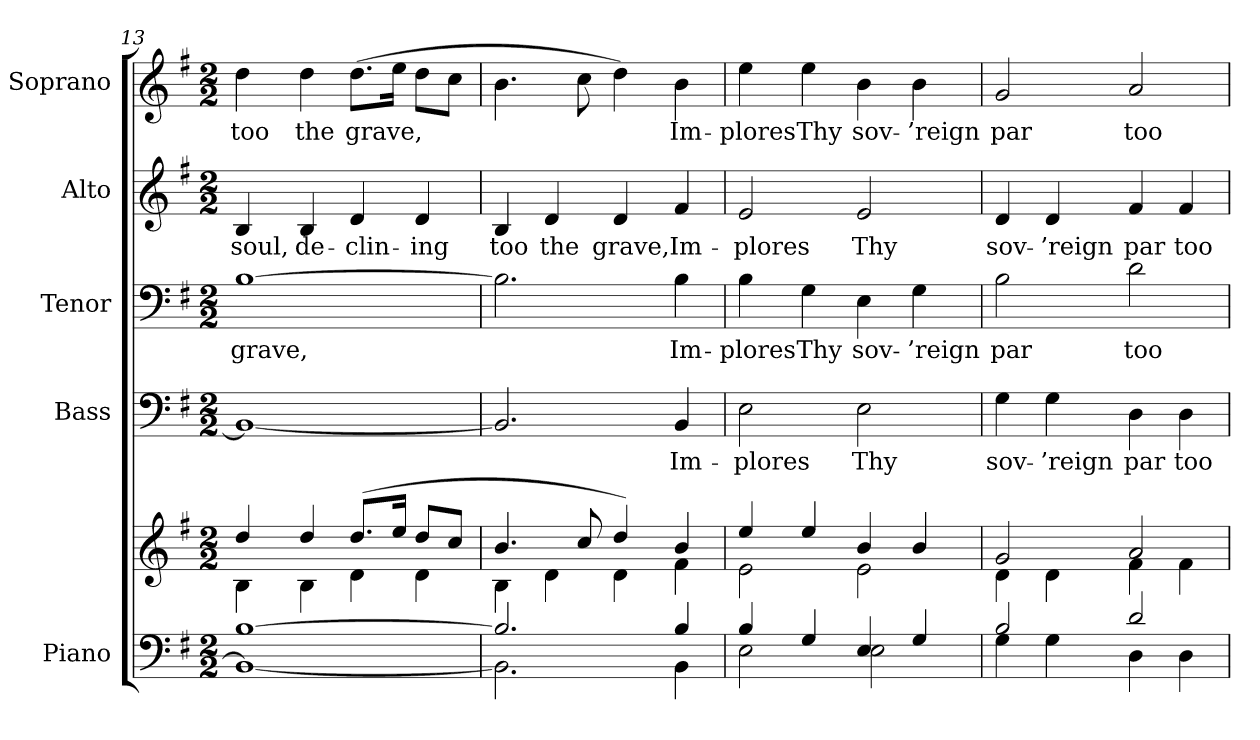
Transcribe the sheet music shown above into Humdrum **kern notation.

**kern	**kern	**kern	**text	**kern	**text	**kern	**text	**kern	**text
*part5	*part5	*part4	*part4	*part3	*part3	*part2	*part2	*part1	*part1
*staff6	*staff5	*staff4	*staff4	*staff3	*staff3	*staff2	*staff2	*staff1	*staff1
*I"Piano	*	*I"Bass	*	*I"Tenor	*	*I"Alto	*	*I"Soprano	*
*I'Pno.	*	*I'B.	*	*I'T.	*	*I'A.	*	*I'S.	*
!!LO:PB:g=z
*clefF4	*clefG2	*clefF4	*	*clefF4	*	*clefG2	*	*clefG2	*
*k[f#]	*k[f#]	*k[f#]	*	*k[f#]	*	*k[f#]	*	*k[f#]	*
*G:	*G:	*G:	*	*G:	*	*G:	*	*G:	*
*M2/2	*M2/2	*M2/2	*	*M2/2	*	*M2/2	*	*M2/2	*
=13	=13	=13	=13	=13	=13	=13	=13	=13	=13
*^	*^	*	*	*	*	*	*	*	*
!	!	!	!	!	!	!	!LO:LY:b:color=#000000	!	!	!	!
!	!	!	!	!	!	!	!	!	!LO:LY:b:color=#000000	!	!
!	!	!	!	!	!	!	!	!	!	!	!LO:LY:b:color=#000000
[>1Bi	1BBi_<	4ddi/	4Bi\	1BBi_<	.	[>1Bi	grave,	4Bi/	soul,	4ddi\	too
!	!	!	!	!	!	!	!	!	!LO:LY:b:color=#000000	!	!
!	!	!	!	!	!	!	!	!	!	!	!LO:LY:b:color=#000000
.	.	4ddi/	4Bi\	.	.	.	.	4Bi/	de-	4ddi\	the
!	!	!	!	!	!	!	!	!	!LO:LY:b:color=#000000	!	!
!	!	!	!	!	!	!	!	!	!	!	!LO:LY:b:color=#000000
.	.	(8.ddi/L	4di\	.	.	.	.	4di/	-clin-	(8.ddi\L	grave,
.	.	16eei/Jk	.	.	.	.	.	.	.	16eei\Jk	.
!	!	!	!	!	!	!	!	!	!LO:LY:b:color=#000000	!	!
.	.	8ddi/L	4di\	.	.	.	.	4di/	-ing	8ddi\L	.
.	.	8cci/J	.	.	.	.	.	.	.	8cci\J	.
=14	=14	=14	=14	=14	=14	=14	=14	=14	=14	=14	=14
!	!	!	!	!	!	!	!	!	!LO:LY:b:color=#000000	!	!
2.Bi/]	2.BBi\]	4.bi/	4Bi\	2.BBi/]	.	2.Bi\]	.	4Bi/	too	4.bi\	.
!	!	!	!	!	!	!	!	!	!LO:LY:b:color=#000000	!	!
.	.	.	4di\	.	.	.	.	4di/	the	.	.
.	.	8cci/	.	.	.	.	.	.	.	8cci\	.
!	!	!	!	!	!	!	!	!	!LO:LY:b:color=#000000	!	!
.	.	4ddi/)	4di\	.	.	.	.	4di/	grave,	4ddi\)	.
!	!	!	!	!	!LO:LY:b:color=#000000	!	!	!	!	!	!
!	!	!	!	!	!	!	!LO:LY:b:color=#000000	!	!	!	!
!	!	!	!	!	!	!	!	!	!LO:LY:b:color=#000000	!	!
!	!	!	!	!	!	!	!	!	!	!	!LO:LY:b:color=#000000
4Bi/	4BBi\	4bi/	4f#i\	4BBi/	Im-	4Bi\	Im-	4f#i/	Im-	4bi\	Im-
=15	=15	=15	=15	=15	=15	=15	=15	=15	=15	=15	=15
!	!	!	!	!	!LO:LY:b:color=#000000	!	!	!	!	!	!
!	!	!	!	!	!	!	!LO:LY:b:color=#000000	!	!	!	!
!	!	!	!	!	!	!	!	!	!LO:LY:b:color=#000000	!	!
!	!	!	!	!	!	!	!	!	!	!	!LO:LY:b:color=#000000
4Bi/	2Ei\	4eei/	2ei\	2Ei\	-plores	4Bi\	-plores	2ei/	-plores	4eei\	-plores
!	!	!	!	!	!	!	!LO:LY:b:color=#000000	!	!	!	!
!	!	!	!	!	!	!	!	!	!	!	!LO:LY:b:color=#000000
4Gi/	.	4eei/	.	.	.	4Gi\	Thy	.	.	4eei\	Thy
!	!	!	!	!	!LO:LY:b:color=#000000	!	!	!	!	!	!
!	!	!	!	!	!	!	!LO:LY:b:color=#000000	!	!	!	!
!	!	!	!	!	!	!	!	!	!LO:LY:b:color=#000000	!	!
!	!	!	!	!	!	!	!	!	!	!	!LO:LY:b:color=#000000
4Ei/	2Ei\	4bi/	2ei\	2Ei\	Thy	4Ei\	sov-	2ei/	Thy	4bi\	sov-
!	!	!	!	!	!	!	!LO:LY:b:color=#000000	!	!	!	!
!	!	!	!	!	!	!	!	!	!	!	!LO:LY:b:color=#000000
4Gi/	.	4bi/	.	.	.	4Gi\	-’reign	.	.	4bi\	-’reign
=16	=16	=16	=16	=16	=16	=16	=16	=16	=16	=16	=16
!	!	!	!	!	!LO:LY:b:color=#000000	!	!	!	!	!	!
!	!	!	!	!	!	!	!LO:LY:b:color=#000000	!	!	!	!
!	!	!	!	!	!	!	!	!	!LO:LY:b:color=#000000	!	!
!	!	!	!	!	!	!	!	!	!	!	!LO:LY:b:color=#000000
2Bi/	4Gi\	2gi/	4di\	4Gi\	sov-	2Bi\	par	4di/	sov-	2gi/	par
!	!	!	!	!	!LO:LY:b:color=#000000	!	!	!	!	!	!
!	!	!	!	!	!	!	!	!	!LO:LY:b:color=#000000	!	!
.	4Gi\	.	4di\	4Gi\	-’reign	.	.	4di/	-’reign	.	.
!	!	!	!	!	!LO:LY:b:color=#000000	!	!	!	!	!	!
!	!	!	!	!	!	!	!LO:LY:b:color=#000000	!	!	!	!
!	!	!	!	!	!	!	!	!	!LO:LY:b:color=#000000	!	!
!	!	!	!	!	!	!	!	!	!	!	!LO:LY:b:color=#000000
2di/	4Di\	2ai/	4f#i\	4Di\	par	2di\	too	4f#i/	par	2ai/	too
!	!	!	!	!	!LO:LY:b:color=#000000	!	!	!	!	!	!
!	!	!	!	!	!	!	!	!	!LO:LY:b:color=#000000	!	!
.	4Di\	.	4f#i\	4Di\	too	.	.	4f#i/	too	.	.
*v	*v	*	*	*	*	*	*	*	*	*	*
*	*v	*v	*	*	*	*	*	*	*	*
=	=	=	=	=	=	=	=	=	=
*-	*-	*-	*-	*-	*-	*-	*-	*-	*-
